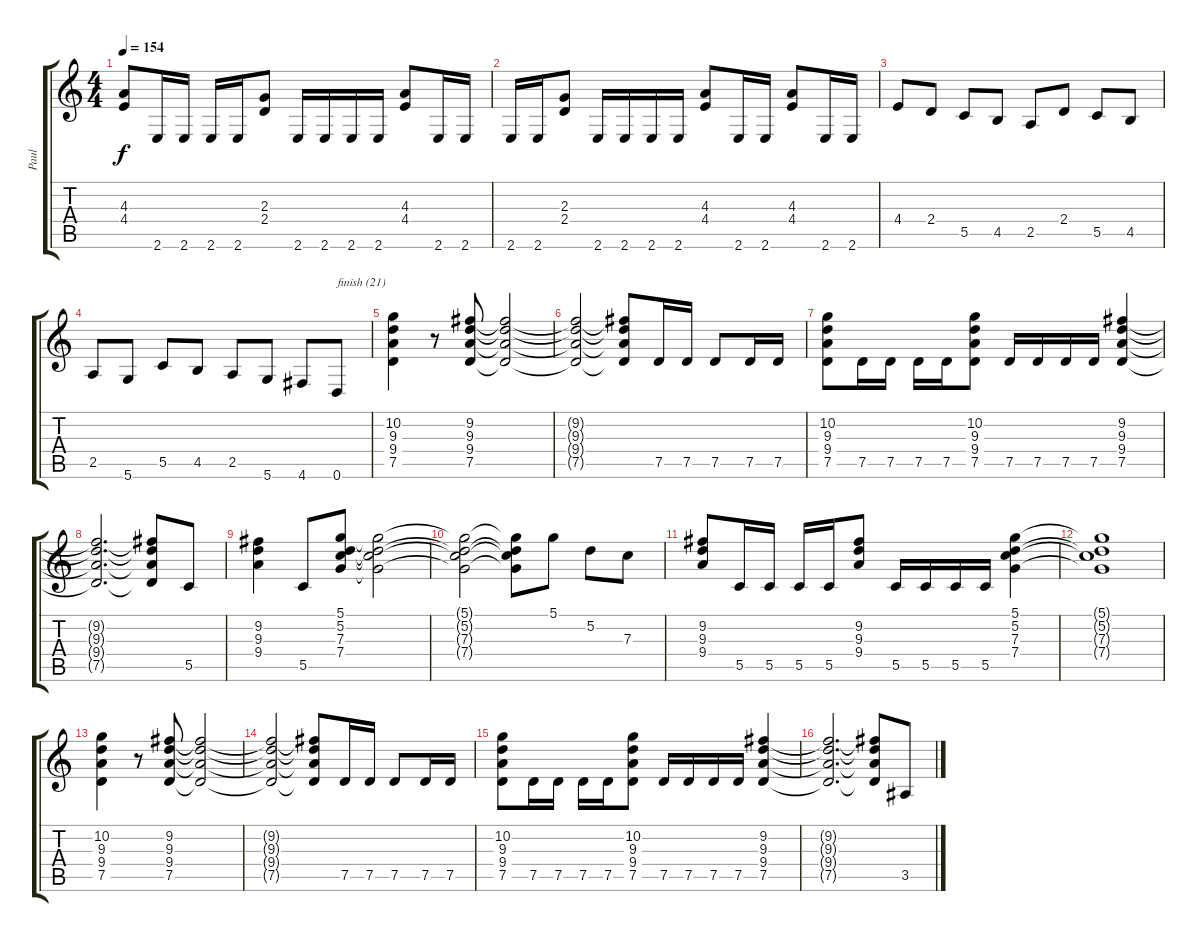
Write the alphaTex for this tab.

\track ("Paul" "Paul") {instrument distortionguitar}
\staff {score tabs}
\tuning (D4 A3 F3 C3 G2 D2) {hide}
\ts (4 4)
\tempo 154
\clef g2
\ks c
(4.3 4.4).8{dy f} 2.6.16 2.6.16 2.6.16 2.6.16 (2.3 2.4).8 2.6.16 2.6.16 2.6.16 2.6.16 (4.3 4.4).8 2.6.16 2.6.16 |
2.6.16 2.6.16 (2.3 2.4).8 2.6.16 2.6.16 2.6.16 2.6.16 (4.3 4.4).8 2.6.16 2.6.16 (4.3 4.4).8 2.6.16 2.6.16 |
4.4.8 2.4.8 5.5.8 4.5.8 2.5.8 2.4.8 5.5.8 4.5.8 |
2.5.8 5.6.8 5.5.8 4.5.8 2.5.8 5.6.8 4.6.8 0.6.8{txt "finish (21)"} |
(10.2 9.3 9.4 7.5).4 r.8 (9.2 9.3 9.4 7.5).8 (9.2{t} 9.3{t} 9.4{t} 7.5{t}).2 |
(9.2{t} 9.3{t} 9.4{t} 7.5{t}).2 (9.2{t} 9.3{t} 9.4{t} 7.5{t}).8 7.5.16 7.5.16 7.5.8 7.5.16 7.5.16 |
(10.2 9.3 9.4 7.5).8 7.5.16 7.5.16 7.5.16 7.5.16 (10.2 9.3 9.4 7.5).8 7.5.16 7.5.16 7.5.16 7.5.16 (9.2 9.3 9.4 7.5).4 |
(9.2{t} 9.3{t} 9.4{t} 7.5{t}).2{d} (9.2{t} 9.3{t} 9.4{t} 7.5{t}).8 5.5.8 |
(9.2 9.3 9.4).4 5.5.8 (5.1 5.2 7.3 7.4).8 (5.1{t} 5.2{t} 7.3{t} 7.4{t}).2 |
(5.1{t} 5.2{t} 7.3{t} 7.4{t}).2 (5.1{t} 5.2{t} 7.3{t} 7.4{t}).8 5.1.8 5.2.8 7.3.8 |
(9.2 9.3 9.4).8 5.5.16 5.5.16 5.5.16 5.5.16 (9.2 9.3 9.4).8 5.5.16 5.5.16 5.5.16 5.5.16 (5.1 5.2 7.3 7.4).4 |
(5.1{t} 5.2{t} 7.3{t} 7.4{t}).1 |
(10.2 9.3 9.4 7.5).4 r.8 (9.2 9.3 9.4 7.5).8 (9.2{t} 9.3{t} 9.4{t} 7.5{t}).2 |
(9.2{t} 9.3{t} 9.4{t} 7.5{t}).2 (9.2{t} 9.3{t} 9.4{t} 7.5{t}).8 7.5.16 7.5.16 7.5.8 7.5.16 7.5.16 |
(10.2 9.3 9.4 7.5).8 7.5.16 7.5.16 7.5.16 7.5.16 (10.2 9.3 9.4 7.5).8 7.5.16 7.5.16 7.5.16 7.5.16 (9.2 9.3 9.4 7.5).4 |
(9.2{t} 9.3{t} 9.4{t} 7.5{t}).2{d} (9.2{t} 9.3{t} 9.4{t} 7.5{t}).8 3.5.8
